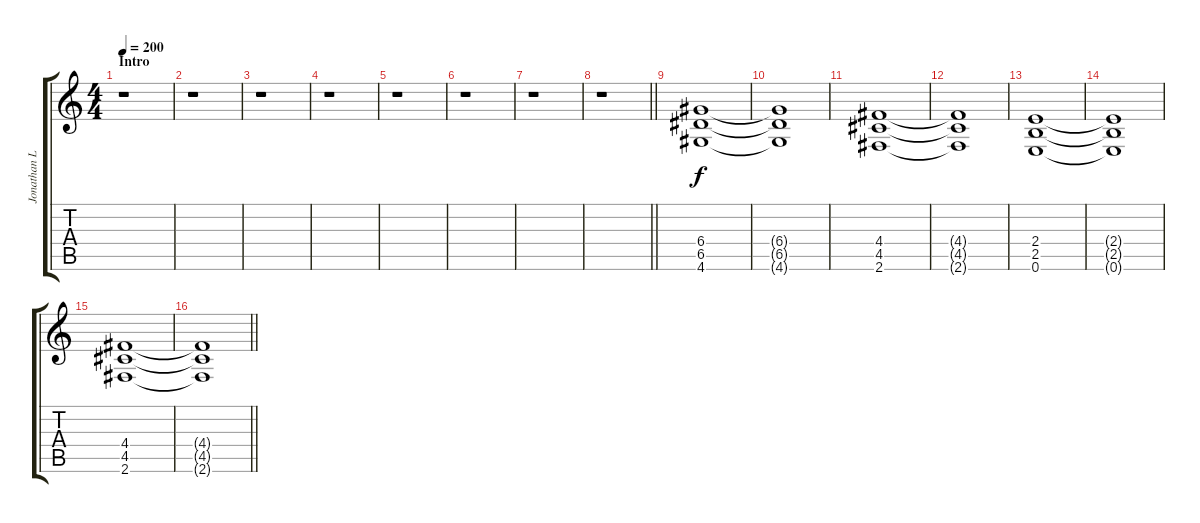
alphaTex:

\track ("Jonathan Le Landais" "Jonathan L") {instrument distortionguitar}
\staff {score tabs}
\tuning (E4 B3 G3 D3 A2 E2) {hide}
\ts (4 4)
\section ("" "Intro")
\tempo 200
\tempo 190
\tempo 200
\clef g2
\ks c
r.1{dy f instrument distortionguitar} |
r.1 |
r.1 |
r.1 |
r.1 |
r.1 |
r.1 |
\barLineRight lightlight
r.1 |
(6.4 6.5 4.6).1{instrument electricguitarjazz} |
(6.4{t} 6.5{t} 4.6{t}).1 |
(4.4 4.5 2.6).1 |
(4.4{t} 4.5{t} 2.6{t}).1 |
(2.4 2.5 0.6).1 |
(2.4{t} 2.5{t} 0.6{t}).1 |
(4.4 4.5 2.6).1 |
\barLineRight lightlight
(4.4{t} 4.5{t} 2.6{t}).1
